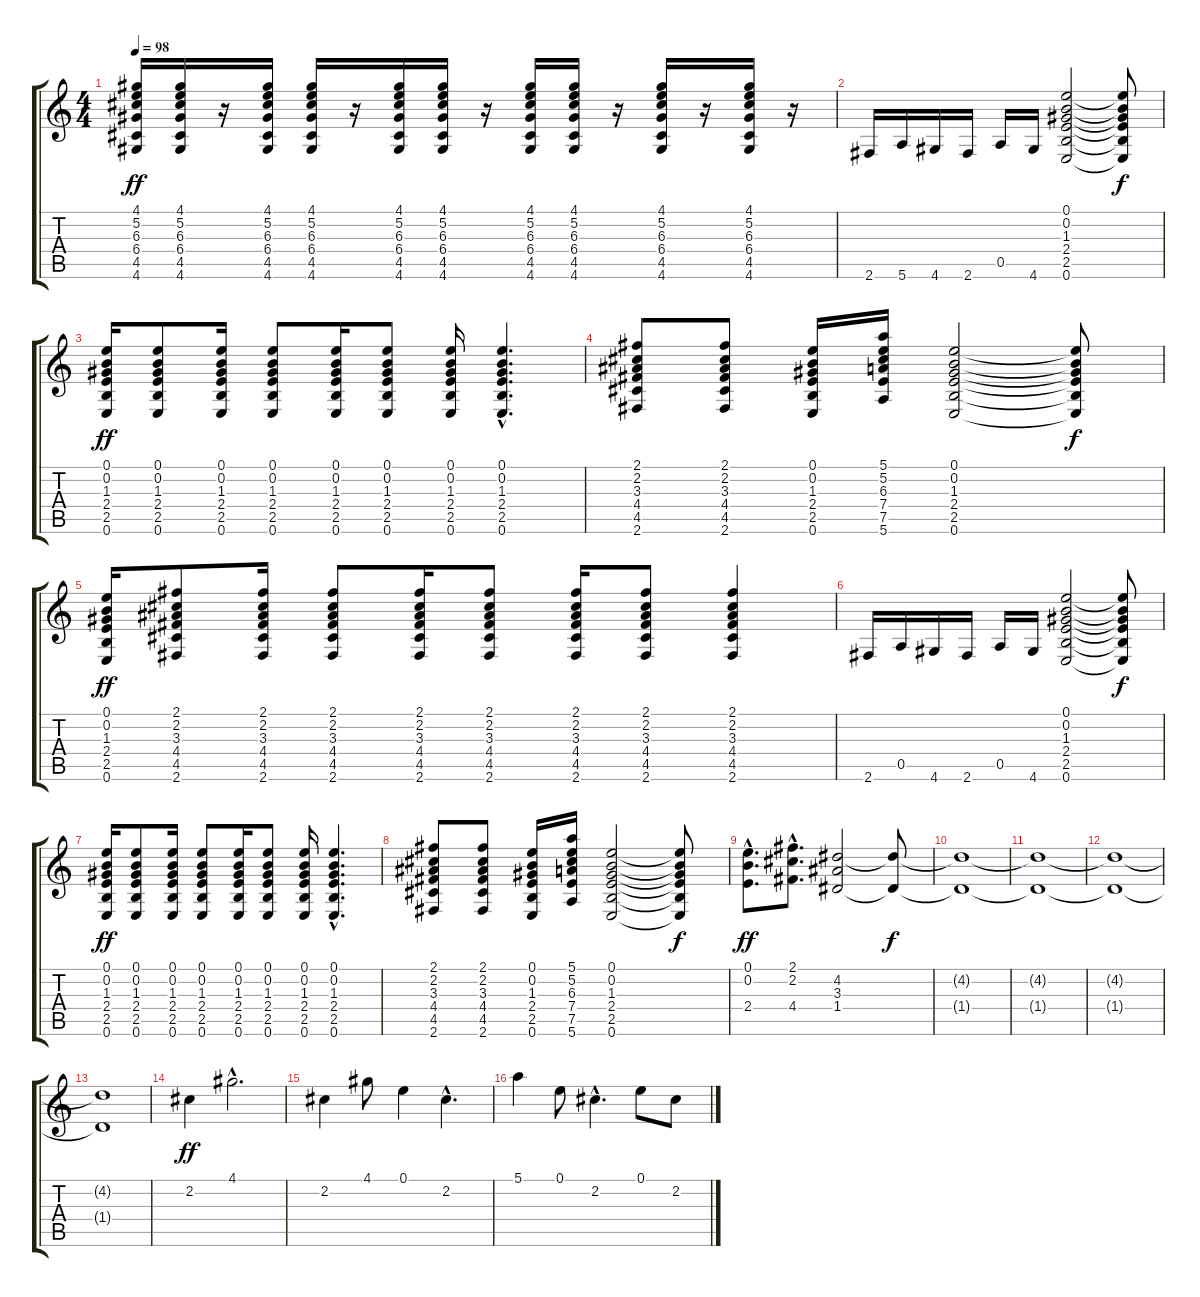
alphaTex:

\track "" {instrument overdrivenguitar}
\staff {score tabs}
\tuning (E4 B3 G3 D3 A2 E2) {hide}
\ts (4 4)
\tempo 98
\clef g2
\ks c
(4.1 5.2 6.3 6.4 4.5 4.6).16{dy ff} (4.1 5.2 6.3 6.4 4.5 4.6).16 r.16 (4.1 5.2 6.3 6.4 4.5 4.6).16 (4.1 5.2 6.3 6.4 4.5 4.6).16 r.16 (4.1 5.2 6.3 6.4 4.5 4.6).16 (4.1 5.2 6.3 6.4 4.5 4.6).16 r.16 (4.1 5.2 6.3 6.4 4.5 4.6).16 (4.1 5.2 6.3 6.4 4.5 4.6).16 r.16 (4.1 5.2 6.3 6.4 4.5 4.6).16 r.16 (4.1 5.2 6.3 6.4 4.5 4.6).16 r.16 |
2.6.16 5.6.16 4.6.16 2.6.16 0.5.16 4.6.16 (0.1 0.2 1.3 2.4 2.5 0.6).2 (0.1{t} 0.2{t} 1.3{t} 2.4{t} 2.5{t} 0.6{t}).8{dy f} |
(0.1 0.2 1.3 2.4 2.5 0.6).16{dy ff} (0.1 0.2 1.3 2.4 2.5 0.6).8 (0.1 0.2 1.3 2.4 2.5 0.6).16 (0.1 0.2 1.3 2.4 2.5 0.6).8 (0.1 0.2 1.3 2.4 2.5 0.6).16 (0.1 0.2 1.3 2.4 2.5 0.6).8 (0.1 0.2 1.3 2.4 2.5 0.6).16 (0.1{hac} 0.2{hac} 1.3{hac} 2.4{hac} 2.5{hac} 0.6{hac}).4{d} |
(2.1 2.2 3.3 4.4 4.5 2.6).8 (2.1 2.2 3.3 4.4 4.5 2.6).8 (0.1 0.2 1.3 2.4 2.5 0.6).16 (5.1 5.2 6.3 7.4 7.5 5.6).16 (0.1 0.2 1.3 2.4 2.5 0.6).2 (0.1{t} 0.2{t} 1.3{t} 2.4{t} 2.5{t} 0.6{t}).8{dy f} |
(0.1 0.2 1.3 2.4 2.5 0.6).16{dy ff} (2.1 2.2 3.3 4.4 4.5 2.6).8 (2.1 2.2 3.3 4.4 4.5 2.6).16 (2.1 2.2 3.3 4.4 4.5 2.6).8 (2.1 2.2 3.3 4.4 4.5 2.6).16 (2.1 2.2 3.3 4.4 4.5 2.6).8 (2.1 2.2 3.3 4.4 4.5 2.6).16 (2.1 2.2 3.3 4.4 4.5 2.6).8 (2.1 2.2 3.3 4.4 4.5 2.6).4 |
2.6.16 0.5.16 4.6.16 2.6.16 0.5.16 4.6.16 (0.1 0.2 1.3 2.4 2.5 0.6).2 (0.1{t} 0.2{t} 1.3{t} 2.4{t} 2.5{t} 0.6{t}).8{dy f} |
(0.1 0.2 1.3 2.4 2.5 0.6).16{dy ff} (0.1 0.2 1.3 2.4 2.5 0.6).8 (0.1 0.2 1.3 2.4 2.5 0.6).16 (0.1 0.2 1.3 2.4 2.5 0.6).8 (0.1 0.2 1.3 2.4 2.5 0.6).16 (0.1 0.2 1.3 2.4 2.5 0.6).8 (0.1 0.2 1.3 2.4 2.5 0.6).16 (0.1{hac} 0.2{hac} 1.3{hac} 2.4{hac} 2.5{hac} 0.6{hac}).4{d} |
(2.1 2.2 3.3 4.4 4.5 2.6).8 (2.1 2.2 3.3 4.4 4.5 2.6).8 (0.1 0.2 1.3 2.4 2.5 0.6).16 (5.1 5.2 6.3 7.4 7.5 5.6).16 (0.1 0.2 1.3 2.4 2.5 0.6).2 (0.1{t} 0.2{t} 1.3{t} 2.4{t} 2.5{t} 0.6{t}).8{dy f} |
(0.1{hac} 0.2 2.4{hac}).8{d dy ff} (2.1{hac} 2.2 4.4{hac}).8{d} (4.2 3.3 1.4).2 (4.2{t} 1.4{t}).8{dy f} |
(4.2{t} 1.4{t}).1 |
(4.2{t} 1.4{t}).1 |
(4.2{t} 1.4{t}).1 |
(4.2{t} 1.4{t}).1 |
2.2.4{dy ff} 4.1{hac}.2{d} |
2.2.4 4.1.8 0.1.4 2.2{hac}.4{d} |
5.1.4 0.1.8 2.2{hac}.4{d} 0.1.8 2.2.8
